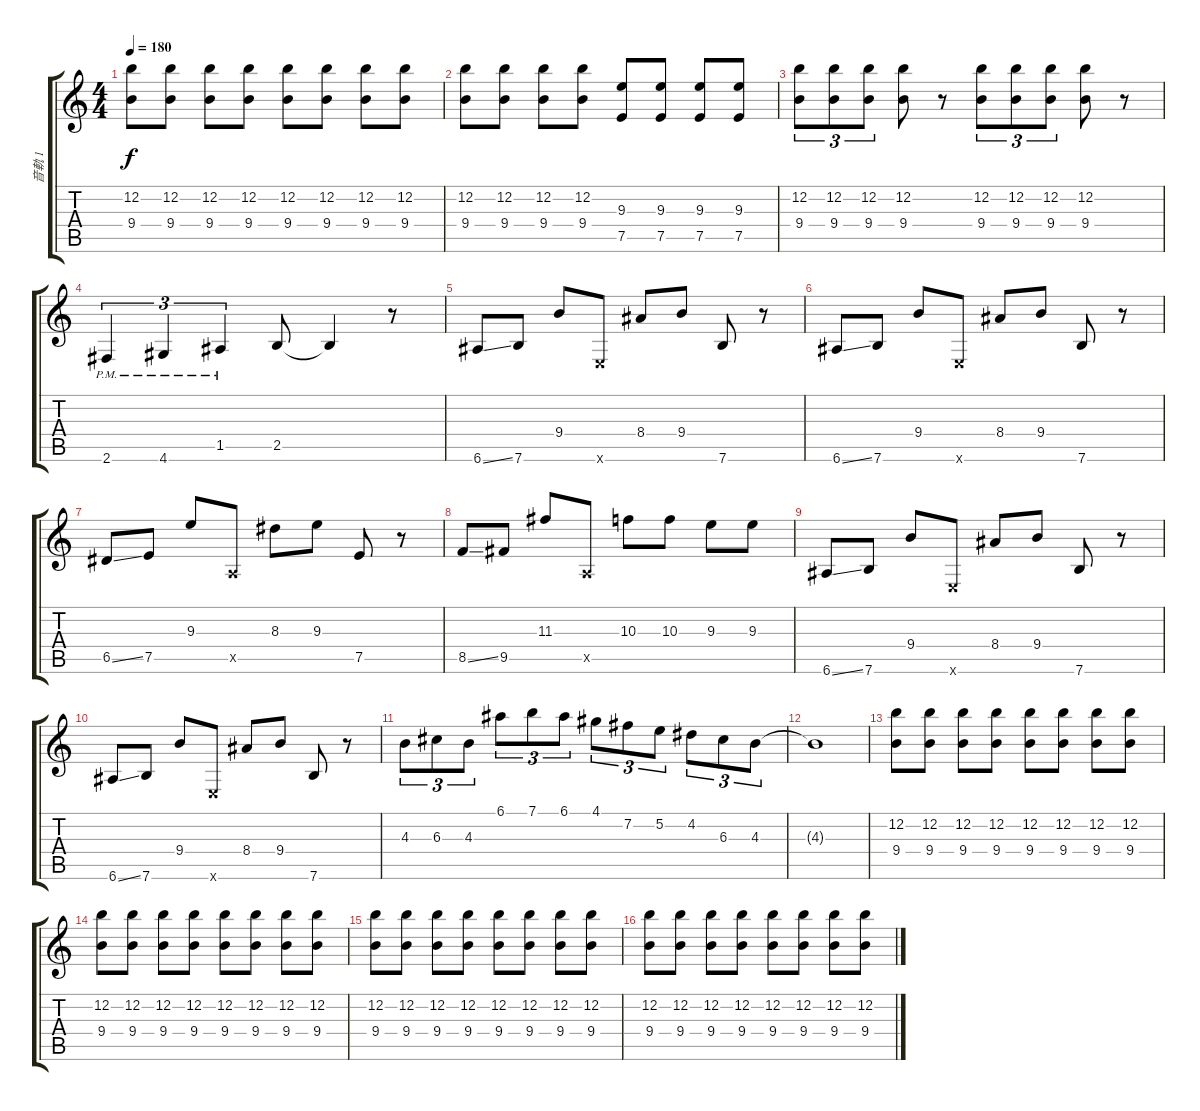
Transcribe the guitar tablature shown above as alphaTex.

\track ("音軌 1" "音軌 1") {instrument overdrivenguitar}
\staff {score tabs}
\tuning (E4 B3 G3 D3 A2 E2) {hide}
\ts (4 4)
\tempo 180
\clef g2
\ks c
(12.2 9.4).8{dy f instrument overdrivenguitar} (12.2 9.4).8 (12.2 9.4).8 (12.2 9.4).8 (12.2 9.4).8 (12.2 9.4).8 (12.2 9.4).8 (12.2 9.4).8 |
(12.2 9.4).8 (12.2 9.4).8 (12.2 9.4).8 (12.2 9.4).8 (9.3 7.5).8 (9.3 7.5).8 (9.3 7.5).8 (9.3 7.5).8 |
(12.2 9.4).8{tu (3 2)} (12.2 9.4).8{tu (3 2)} (12.2 9.4).8{tu (3 2)} (12.2 9.4).8 r.8 (12.2 9.4).8{tu (3 2)} (12.2 9.4).8{tu (3 2)} (12.2 9.4).8{tu (3 2)} (12.2 9.4).8 r.8 |
2.6{pm}.4{tu (3 2)} 4.6{pm}.4{tu (3 2)} 1.5{pm}.4{tu (3 2)} 2.5.8 2.5{t}.4 r.8 |
6.6{ss}.8 7.6.8 9.4.8 0.6{x}.8 8.4.8 9.4.8 7.6.8 r.8 |
6.6{ss}.8 7.6.8 9.4.8 0.6{x}.8 8.4.8 9.4.8 7.6.8 r.8 |
6.5{ss}.8 7.5.8 9.3.8 0.5{x}.8 8.3.8 9.3.8 7.5.8 r.8 |
8.5{ss}.8 9.5.8 11.3.8 0.5{x}.8 10.3.8 10.3.8 9.3.8 9.3.8 |
6.6{ss}.8 7.6.8 9.4.8 0.6{x}.8 8.4.8 9.4.8 7.6.8 r.8 |
6.6{ss}.8 7.6.8 9.4.8 0.6{x}.8 8.4.8 9.4.8 7.6.8 r.8 |
4.3.8{tu (3 2)} 6.3.8{tu (3 2)} 4.3.8{tu (3 2)} 6.1.8{tu (3 2)} 7.1.8{tu (3 2)} 6.1.8{tu (3 2)} 4.1.8{tu (3 2)} 7.2.8{tu (3 2)} 5.2.8{tu (3 2)} 4.2.8{tu (3 2)} 6.3.8{tu (3 2)} 4.3.8{tu (3 2)} |
4.3{t}.1 |
(12.2 9.4).8 (12.2 9.4).8 (12.2 9.4).8 (12.2 9.4).8 (12.2 9.4).8 (12.2 9.4).8 (12.2 9.4).8 (12.2 9.4).8 |
(12.2 9.4).8 (12.2 9.4).8 (12.2 9.4).8 (12.2 9.4).8 (12.2 9.4).8 (12.2 9.4).8 (12.2 9.4).8 (12.2 9.4).8 |
(12.2 9.4).8 (12.2 9.4).8 (12.2 9.4).8 (12.2 9.4).8 (12.2 9.4).8 (12.2 9.4).8 (12.2 9.4).8 (12.2 9.4).8 |
(12.2 9.4).8 (12.2 9.4).8 (12.2 9.4).8 (12.2 9.4).8 (12.2 9.4).8 (12.2 9.4).8 (12.2 9.4).8 (12.2 9.4).8
